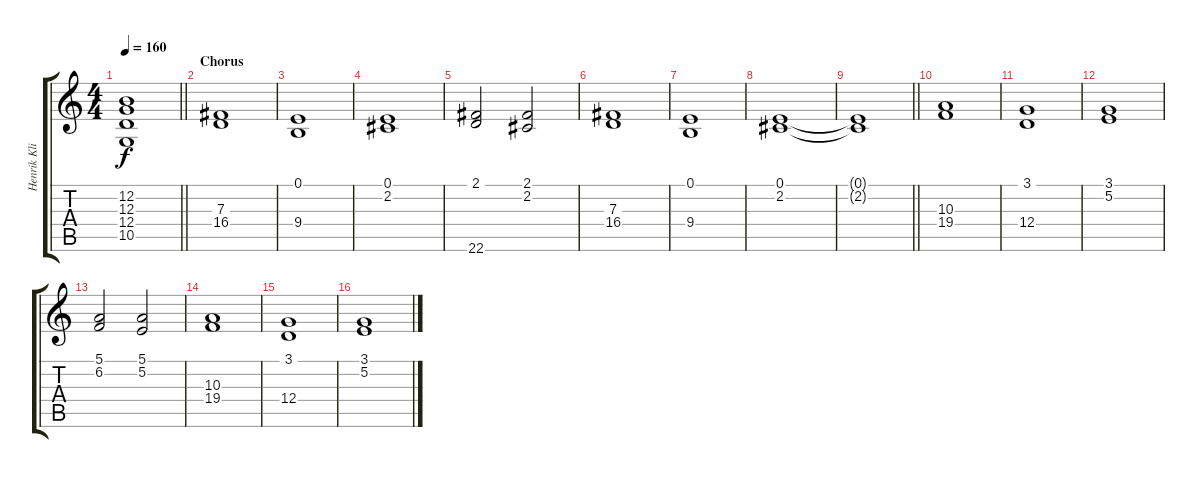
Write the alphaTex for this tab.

\track ("Henrik Klingenberg" "Henrik Kli") {instrument stringensemble1}
\staff {score tabs}
\tuning (E4 B3 G3 D3 A2 E2) {hide}
\ts (4 4)
\tempo 160
\clef g2
\barLineRight lightlight
\ks c
(12.2 12.3 12.4 10.5).1{dy f} |
\section ("" "Chorus")
(7.3 16.4).1{volume 11 instrument stringensemble1} |
(0.1 9.4).1 |
(0.1 2.2).1 |
(2.1 22.6).2 (2.1 2.2).2 |
(7.3 16.4).1{volume 11 instrument stringensemble1} |
(0.1 9.4).1 |
(0.1 2.2).1 |
\barLineRight lightlight
(0.1{t} 2.2{t}).1 |
(10.3 19.4).1{volume 11 instrument stringensemble1} |
(3.1 12.4).1 |
(3.1 5.2).1 |
(5.1 6.2).2 (5.1 5.2).2 |
(10.3 19.4).1{volume 11 instrument stringensemble1} |
(3.1 12.4).1 |
(3.1 5.2).1
